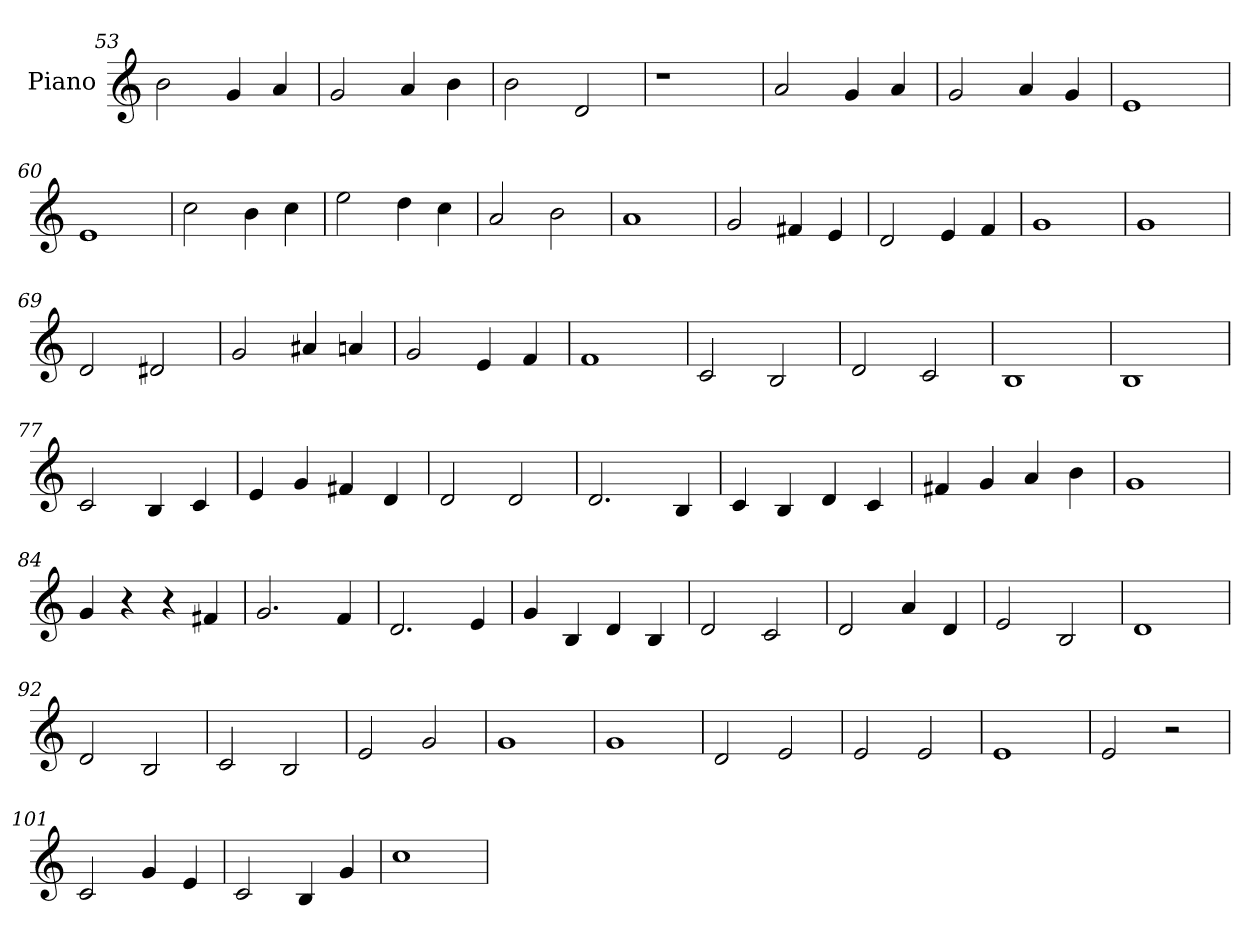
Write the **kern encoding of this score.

**kern
*part1
*staff1
*I"Piano
*I'Pno.
=53
2b
4g
4a
=54
2g
4a
4b
=55
2b
2d
=56
1r
=57
2a
4g
4a
=58
2g
4a
4g
=59
1e
=60
1e
=61
2cc
4b
4cc
=62
2ee
4dd
4cc
=63
2a
2b
=64
1a
=65
2g
4f#
4e
=66
2d
4e
4f
=67
1g
=68
1g
=69
2d
2d#
=70
2g
4a#
4a
=71
2g
4e
4f
=72
1f
=73
2c
2B
=74
2d
2c
=75
1B
=76
1B
=77
2c
4B
4c
=78
4e
4g
4f#
4d
=79
2d
2d
=80
2.d
4B
=81
4c
4B
4d
4c
=82
4f#
4g
4a
4b
=83
1g
=84
4g
4r
4r
4f#
=85
2.g
4f
=86
2.d
4e
=87
4g
4B
4d
4B
=88
2d
2c
=89
2d
4a
4d
=90
2e
2B
=91
1d
=92
2d
2B
=93
2c
2B
=94
2e
2g
=95
1g
=96
1g
=97
2d
2e
=98
2e
2e
=99
1e
=100
2e
2r
=101
2c
4g
4e
=102
2c
4B
4g
=103
1cc
=
*-
